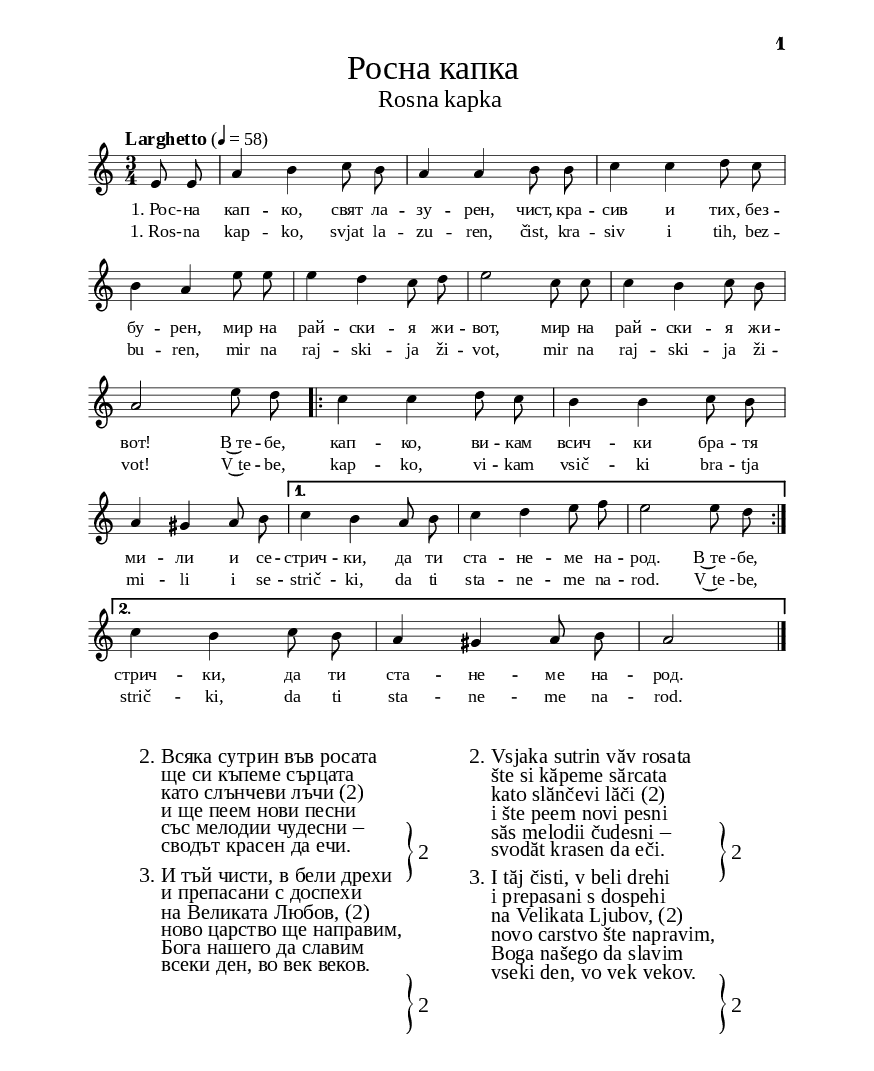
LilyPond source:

\version "2.24.3"

% include paper part and global functions
\include "include/globals.ily"
"rightBraces046" = \markup {
  \column {
    % repeat braces
    \translate #'(0 . -12.3 )
    \right-brace #29

    \translate #'(0 . -16.7 )
    \right-brace #29
  }
  \column {
    % repeat numbers
    \translate #'(0 . -13.2 )
    2

    \translate #'(0 . -21.0 )
    2
  }
}

\bookpart {
  \label #'ref046
  \tocItem \markup "Росна капка – Rosna kapka"
  \include "include/bookpart-paper.ily"
  \score {
    \include "include/score-layout.ily"

    \new Voice \absolute  {
      \clef treble
      \key a \minor
      \time 3/4
      \tempoFunc "Larghetto" 4 "58"
      \partial 4
      \autoBeamOff

      e'8 e' a'4 b' c''8 b' |  a'4 a' b'8 b' | c''4 c'' d''8 c'' \break | % 5

      b'4 a' e''8 e'' | e''4 d'' c''8 d'' | e''2 c''8 c'' | c''4 b' c''8 b' \break |

      a'2 e''8 d'' \repeat volta 2 {
        | c''4 c'' d''8 c'' |  b'4 b' c''8 b' \break |

        a'4 gis' a'8 b' |
      }  \alternative {
        { c''4 b' a'8 b' | c''4 d'' e''8 f'' | e''2 e''8 d''  \break |  }

        { c''4 b' c''8 b'8 | a'4 gis'4 a'8 b'8 | a'2 \bar "|." }
      }
    }

    \addlyrics {
      "1. Рос-" -- на кап -- ко, свят ла -- зу -- рен, чист, кра -- сив и тих, без --
      бу -- рен, мир на рай -- ски -- я жи -- вот, мир на рай -- ски -- я жи --
      вот! В~те -- бе, кап -- ко, ви -- кам всич -- ки бра -- тя
      ми -- ли и се -- стрич -- ки, да ти ста -- не -- ме на -- род. "В~те -" -- бе,
      стрич -- ки, да ти ста -- не -- ме на -- род.
    }
    \addlyrics {
      "1. Ros-" -- na kap -- ko, svjat la -- zu -- ren, čist, kra -- siv i tih, bez --
      bu -- ren, mir na raj -- ski -- ja ži -- vot, mir na raj -- ski -- ja ži --
      vot! V~te -- be, kap -- ko, vi -- kam vsič -- ki bra -- tja
      mi -- li i se -- strič -- ki, da ti sta -- ne -- me na -- rod. "V~te -" -- be,
      strič -- ki, da ti sta -- ne -- me na -- rod.
    }

    \header {
      title = \titleFunc "Росна капка "" Rosna kapka"
    }

    \midi{}

  } % score

  \markup \empty-two

  \markup \abs-fontsize #10 {
    \hspace #7
    \override #`(baseline-skip . ,bgCoupletBaselineSkip)
    \column {
      \line { 2. Всяка сутрин във росата }
      \line {   "   " ще си къпеме сърцата }

      \line {   "   " като слънчеви лъчи (2)}

      \line {   "   " и ще пеем нови песни}

      \line {   "   " със мелодии чудесни –}

      \line {   "   " сводът красен да ечи.}

      \vspace #0.5

      \line {   3.  И тъй чисти, в бели дрехи}

      \line {   "   " и препасани с доспехи}

      \line {   "   " на Великата Любов, (2)}

      \line {   "   " ново царство ще направим,}

      \line {   "   " Бога нашего да славим}

      \line {   "   " всеки ден, во век веков.}
    }  \"rightBraces046"

    \hspace #5
    \override #`(baseline-skip . ,bgCoupletBaselineSkip)
    \column {
      \line { 2. Vsjaka sutrin văv rosata }
      \line {   "   " šte si kăpeme sărcata }

      \line {   "   " kato slănčevi lăči (2)}

      \line {   "   " i šte peem novi pesni}

      \line {   "   " săs melodii čudesni –}

      \line {   "   " svodăt krasen da eči.}

      \vspace #0.5

      \line {   3.  I tăj čisti, v beli drehi}

      \line {   "   " i prepasani s dospehi}

      \line {   "   " na Velikata Ljubov, (2)}

      \line {   "   " novo carstvo šte napravim,}

      \line {   "   " Boga našego da slavim}

      \line {   "   " vseki den, vo vek vekov.}
    } %column

    \"rightBraces046"
  } % markup

  \pageBreak

  % include foreign translation(s) of the song
  \version "2.24.3"

\markup \fill-line { \fontsize #deTitleFontSize "Tautropfen" }
\markup \null
\markup \null
\markup \abs-fontsize #10 {
  \hspace #25
  \override #`(baseline-skip . ,deCoupletBaselineSkip)

  \column {


    \line { 1. Tautropfen, azurblaue Welt,}

    \line { "   "rein, schön, still und ohne Sturm,}

    \line { "   "Frieden des paradiesischen Lebens,}
    \line { "   "Frieden des paradiesischen Lebens!}
    \line { "   "In dir, Tropfen, rufe ich }
     \line { "   "  alle lieben Brüder und Schwestern, }

    \line { "   "damit wir dein Volk werden.}
   \vspace #0.5

    \line { 2. Jeden Morgen werden wir}

    \line { "   "  unsere Herzen im Tau baden}

    \line { "   "wie die Sonnenstrahlen, wie die Sonnenstrahlen}

    \line { "   "und wir werden neue Lieder singen,}

    \line { "   "mit wunderbaren Melodien,}

    \line { "   "auf dass das rote Himmelsgewölbe widerhallt.}
  \vspace #0.5

    \line { 3. Und so  – rein, in weißen Kleidern}

    \line { "   "und umgürtet mit der Rüstung }
       \line { "   "      der großen Liebe, der großen Liebe }

    \line { "   "werden wir ein neues Reich errichten:}

    \line { "   "auf dass wir unseren Gott verherrlichen, }

    \line { "   "jeden Tag, auf ewig.}




  }

}


} % bookpart
